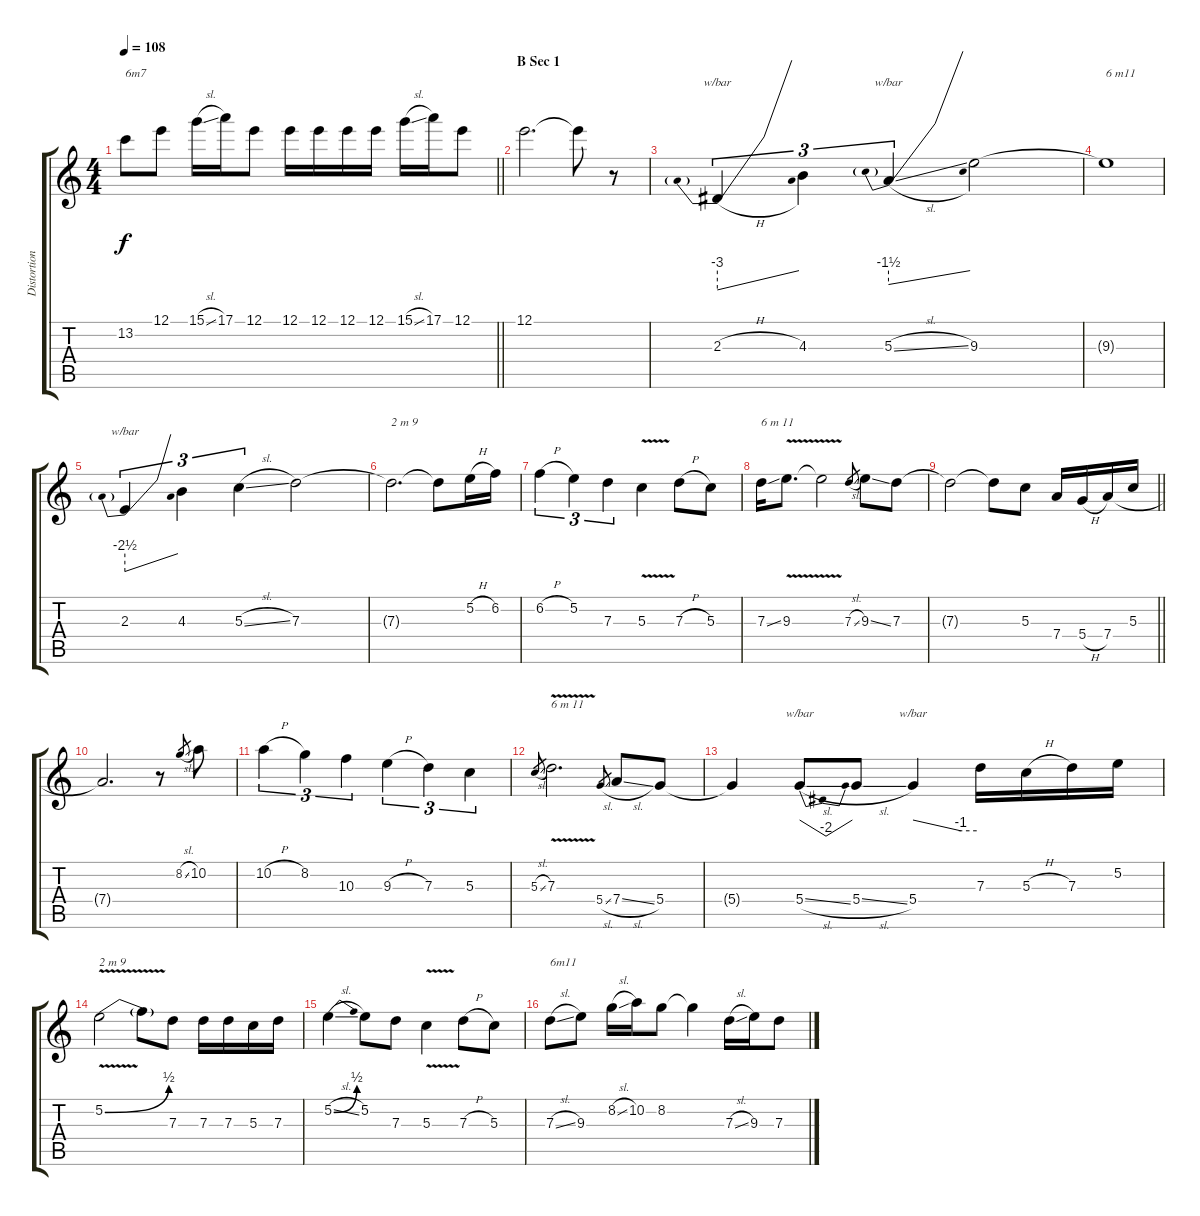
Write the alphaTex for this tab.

\track ("Distortion Guitar 2" "Distortion") {instrument distortionguitar}
\staff {score tabs}
\tuning (E4 B3 G3 D3 A2 E2) {hide}
\ts (4 4)
\tempo 108
\clef g2
\barLineRight lightlight
\ks c
13.2{t}.8{txt "6m7" dy f} 12.1.8 15.1{sl}.16 17.1.16 12.1.8 12.1.16 12.1.16 12.1.16 12.1.16 15.1{sl}.16 17.1.16 12.1.8 |
\section ("" "B Sec 1")
12.1.2{d txt ""} 12.1{t}.8 r.8 |
2.3{h}.4{tu (3 2) tbe (predivedive default 0 -12 60 0) txt ""} 4.3.4{tu (3 2)} 5.3{sl}.4{tu (3 2) tbe (predivedive default 0 -6 60 0)} 9.3.2 |
9.3{t}.1{txt "6 m11"} |
2.3.4{tu (3 2) tbe (predivedive default 0 -10 60 0)} 4.3.4{tu (3 2)} 5.3{sl}.4{tu (3 2)} 7.3.2 |
7.3{t}.2{d txt "2 m 9"} 7.3{t}.8 5.2{h}.16 6.2.16 |
6.2{h}.4{tu (3 2)} 5.2.4{tu (3 2)} 7.3.4{tu (3 2)} 5.3{v}.4 7.3{h}.8 5.3.8 |
7.3{ss}.16{txt "6 m 11"} 9.3{v}.8{d} 9.3{t}.2 7.3{sl}.8{gr} 9.3{ss}.8 7.3.8 |
\barLineRight lightlight
7.3{t}.2{txt ""} 7.3{t}.8 5.3.8 7.4.16 5.4{h}.16 7.4.16 5.3.16 |
\section ("" "")
7.4{t}.2{d txt ""} r.8 8.2{sl}.8{gr} 10.2.8 |
10.2{h}.4{tu (3 2) txt ""} 8.2.4{tu (3 2)} 10.3.4{tu (3 2)} 9.3{h}.4{tu (3 2)} 7.3.4{tu (3 2)} 5.3.4{tu (3 2)} |
5.3{sl}.8{gr} 7.3{v}.2{d txt "6 m 11"} 5.4{sl}.8{gr} 7.4{sl}.8 5.4.8 |
5.4{t}.4 5.4{sl}.8{tbe (dip default 0 0 30 -8 60 0)} 5.4{sl}.8 5.4.4{tbe (custom default 0 0 45 -4 60 -4)} 7.3.16 5.3{h}.16 7.3.16 5.2.16 |
5.2{be (bend 0 0 60 2) v}.2{txt "2 m 9"} 5.2{t}.8 7.3.8 7.3.16 7.3.16 5.3.16 7.3.16 |
5.2{be (bend 0 0 60 2) sl}.4 5.2.8 7.3.8 5.3{v}.4 7.3{h}.8 5.3.8 |
7.3{sl}.8{txt "6m11"} 9.3.8 8.2{sl}.16 10.2.16 8.2.8 8.2{t}.4 7.3{sl}.16 9.3.16 7.3.8
